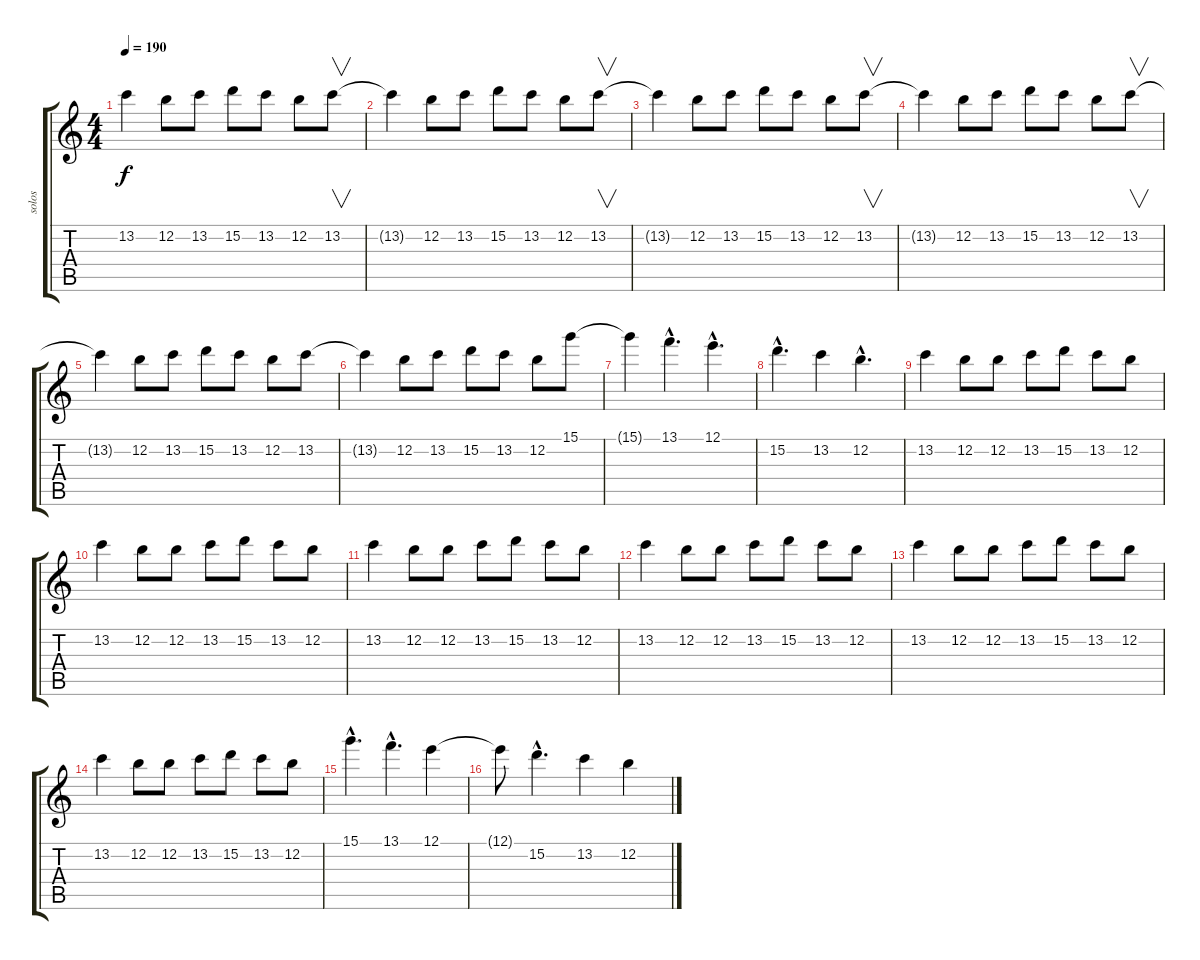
\track ("solos" "solos") {instrument overdrivenguitar}
\staff {score tabs}
\tuning (E4 B3 G3 D3 A2 E2) {hide}
\ts (4 4)
\tempo 190
\clef g2
\ks c
13.2.4{dy f instrument overdrivenguitar} 12.2.8 13.2.8 15.2.8 13.2.8 12.2.8 13.2.8{v} |
13.2{t}.4 12.2.8 13.2.8 15.2.8 13.2.8 12.2.8 13.2.8{v} |
13.2{t}.4 12.2.8 13.2.8 15.2.8 13.2.8 12.2.8 13.2.8{v} |
13.2{t}.4 12.2.8 13.2.8 15.2.8 13.2.8 12.2.8 13.2.8{v} |
13.2{t}.4 12.2.8 13.2.8 15.2.8 13.2.8 12.2.8 13.2.8 |
13.2{t}.4 12.2.8 13.2.8 15.2.8 13.2.8 12.2.8 15.1.8 |
15.1{t}.4 13.1{hac}.4{d} 12.1{hac}.4{d} |
15.2{hac}.4{d} 13.2.4 12.2{hac}.4{d} |
13.2.4 12.2.8 12.2.8 13.2.8 15.2.8 13.2.8 12.2.8 |
13.2.4 12.2.8 12.2.8 13.2.8 15.2.8 13.2.8 12.2.8 |
13.2.4 12.2.8 12.2.8 13.2.8 15.2.8 13.2.8 12.2.8 |
13.2.4 12.2.8 12.2.8 13.2.8 15.2.8 13.2.8 12.2.8 |
13.2.4 12.2.8 12.2.8 13.2.8 15.2.8 13.2.8 12.2.8 |
13.2.4 12.2.8 12.2.8 13.2.8 15.2.8 13.2.8 12.2.8 |
15.1{hac}.4{d} 13.1{hac}.4{d} 12.1.4 |
12.1{t}.8 15.2{hac}.4{d} 13.2.4 12.2.4
